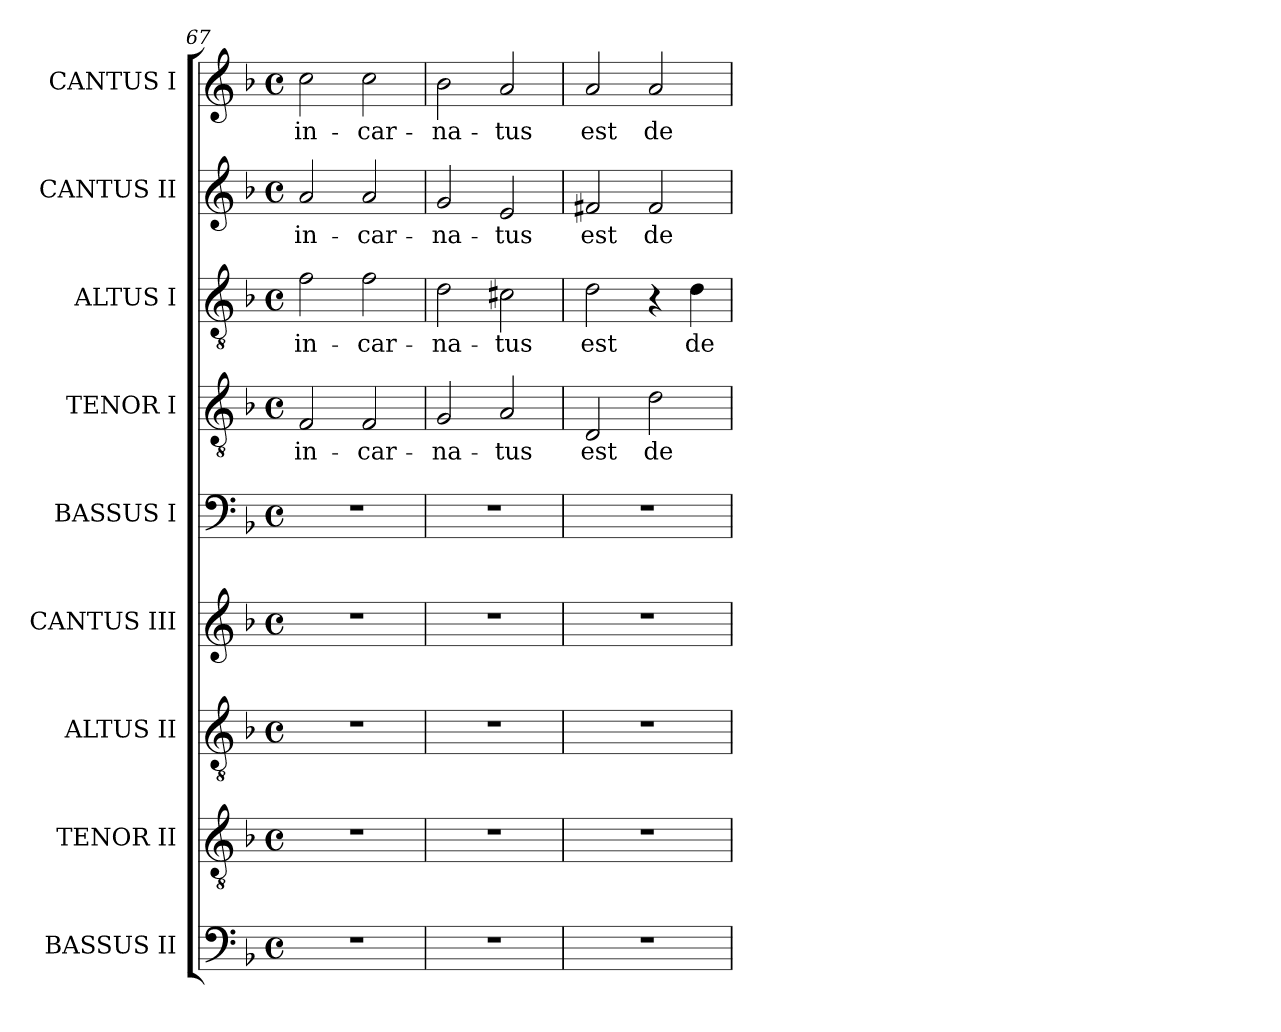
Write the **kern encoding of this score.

**kern	**kern	**kern	**kern	**kern	**kern	**text	**kern	**text	**kern	**text	**kern	**text
*part9	*part8	*part7	*part6	*part5	*part4	*part4	*part3	*part3	*part2	*part2	*part1	*part1
*staff9	*staff8	*staff7	*staff6	*staff5	*staff4	*staff4	*staff3	*staff3	*staff2	*staff2	*staff1	*staff1
*I"BASSUS II	*I"TENOR II	*I"ALTUS II	*I"CANTUS III	*I"BASSUS I	*I"TENOR I	*	*I"ALTUS I	*	*I"CANTUS II	*	*I"CANTUS I	*
*I'B. II	*I'T. II	*I'A. II	*I'C. III	*I'B. I	*I'T. I	*	*I'A. I	*	*I'C. II	*	*I'C. I	*
*clefF4	*clefGv2	*clefGv2	*clefG2	*clefF4	*clefGv2	*	*clefGv2	*	*clefG2	*	*clefG2	*
*	*ITrd7c12	*ITrd7c12	*	*	*ITrd7c12	*	*ITrd7c12	*	*	*	*	*
*k[b-]	*k[b-]	*k[b-]	*k[b-]	*k[b-]	*k[b-]	*	*k[b-]	*	*k[b-]	*	*k[b-]	*
*F:	*F:	*F:	*F:	*F:	*F:	*	*F:	*	*F:	*	*F:	*
*M4/4	*M4/4	*M4/4	*M4/4	*M4/4	*M4/4	*	*M4/4	*	*M4/4	*	*M4/4	*
*met(c)	*met(c)	*met(c)	*met(c)	*met(c)	*met(c)	*	*met(c)	*	*met(c)	*	*met(c)	*
=67	=67	=67	=67	=67	=67	=67	=67	=67	=67	=67	=67	=67
!	!	!	!	!	!	!LO:LY:b:color=#000000	!	!	!	!	!	!
!	!	!	!	!	!	!	!	!LO:LY:b:color=#000000	!	!	!	!
!	!	!	!	!	!	!	!	!	!	!LO:LY:b:color=#000000	!	!
!	!	!	!	!	!	!	!	!	!	!	!	!LO:LY:b:color=#000000
1r	1r	1r	1r	1r	2FFi/	in-	2Fi\	in-	2ai/	in-	2cci\	in-
!	!	!	!	!	!	!LO:LY:b:color=#000000	!	!	!	!	!	!
!	!	!	!	!	!	!	!	!LO:LY:b:color=#000000	!	!	!	!
!	!	!	!	!	!	!	!	!	!	!LO:LY:b:color=#000000	!	!
!	!	!	!	!	!	!	!	!	!	!	!	!LO:LY:b:color=#000000
.	.	.	.	.	2FFi/	-car-	2Fi\	-car-	2ai/	-car-	2cci\	-car-
=68	=68	=68	=68	=68	=68	=68	=68	=68	=68	=68	=68	=68
!	!	!	!	!	!	!LO:LY:b:color=#000000	!	!	!	!	!	!
!	!	!	!	!	!	!	!	!LO:LY:b:color=#000000	!	!	!	!
!	!	!	!	!	!	!	!	!	!	!LO:LY:b:color=#000000	!	!
!	!	!	!	!	!	!	!	!	!	!	!	!LO:LY:b:color=#000000
1r	1r	1r	1r	1r	2GGi/	-na-	2Di\	-na-	2gi/	-na-	2b-i\	-na-
!	!	!	!	!	!	!LO:LY:b:color=#000000	!	!	!	!	!	!
!	!	!	!	!	!	!	!	!LO:LY:b:color=#000000	!	!	!	!
!	!	!	!	!	!	!	!	!	!	!LO:LY:b:color=#000000	!	!
!	!	!	!	!	!	!	!	!	!	!	!	!LO:LY:b:color=#000000
.	.	.	.	.	2AAi/	-tus	2C#Xi\	-tus	2ei/	-tus	2ai/	-tus
=69	=69	=69	=69	=69	=69	=69	=69	=69	=69	=69	=69	=69
!	!	!	!	!	!	!LO:LY:b:color=#000000	!	!	!	!	!	!
!	!	!	!	!	!	!	!	!LO:LY:b:color=#000000	!	!	!	!
!	!	!	!	!	!	!	!	!	!	!LO:LY:b:color=#000000	!	!
!	!	!	!	!	!	!	!	!	!	!	!	!LO:LY:b:color=#000000
1r	1r	1r	1r	1r	2DDi/	est	2Di\	est	2f#Xi/	est	2ai/	est
!	!	!	!	!	!	!LO:LY:b:color=#000000	!	!	!	!	!	!
!	!	!	!	!	!	!	!	!	!	!LO:LY:b:color=#000000	!	!
!	!	!	!	!	!	!	!	!	!	!	!	!LO:LY:b:color=#000000
.	.	.	.	.	2Di\	de	4r	.	2f#i/	de	2ai/	de
!	!	!	!	!	!	!	!	!LO:LY:b:color=#000000	!	!	!	!
.	.	.	.	.	.	.	4Di\	de	.	.	.	.
=	=	=	=	=	=	=	=	=	=	=	=	=
*-	*-	*-	*-	*-	*-	*-	*-	*-	*-	*-	*-	*-
